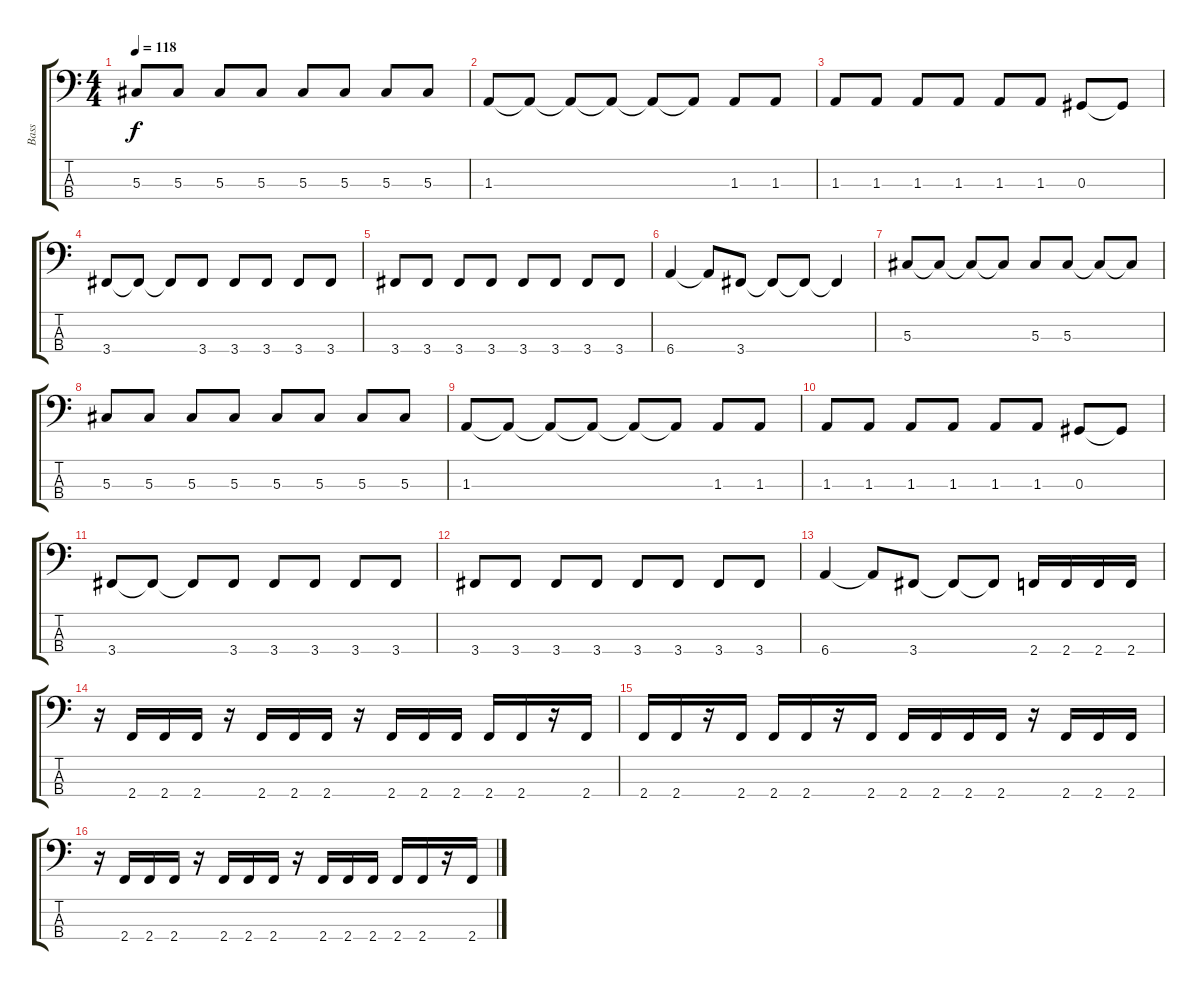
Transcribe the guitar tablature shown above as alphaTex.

\track ("Bass" "Bass") {instrument electricbasspick}
\staff {score tabs}
\tuning (Gb2 Db2 Ab1 Eb1) {hide}
\ts (4 4)
\tempo 118
\clef f4
\ks c
5.3.8{dy f} 5.3.8 5.3.8 5.3.8 5.3.8 5.3.8 5.3.8 5.3.8 |
1.3.8 1.3{t}.8 1.3{t}.8 1.3{t}.8 1.3{t}.8 1.3{t}.8 1.3.8 1.3.8 |
1.3.8 1.3.8 1.3.8 1.3.8 1.3.8 1.3.8 0.3.8 0.3{t}.8 |
3.4.8 3.4{t}.8 3.4{t}.8 3.4.8 3.4.8 3.4.8 3.4.8 3.4.8 |
3.4.8 3.4.8 3.4.8 3.4.8 3.4.8 3.4.8 3.4.8 3.4.8 |
6.4.4 6.4{t}.8 3.4.8 3.4{t}.8 3.4{t}.8 3.4{t}.4 |
5.3.8 5.3{t}.8 5.3{t}.8 5.3{t}.8 5.3.8 5.3.8 5.3{t}.8 5.3{t}.8 |
5.3.8 5.3.8 5.3.8 5.3.8 5.3.8 5.3.8 5.3.8 5.3.8 |
1.3.8 1.3{t}.8 1.3{t}.8 1.3{t}.8 1.3{t}.8 1.3{t}.8 1.3.8 1.3.8 |
1.3.8 1.3.8 1.3.8 1.3.8 1.3.8 1.3.8 0.3.8 0.3{t}.8 |
3.4.8 3.4{t}.8 3.4{t}.8 3.4.8 3.4.8 3.4.8 3.4.8 3.4.8 |
3.4.8 3.4.8 3.4.8 3.4.8 3.4.8 3.4.8 3.4.8 3.4.8 |
6.4.4 6.4{t}.8 3.4.8 3.4{t}.8 3.4{t}.8 2.4.16 2.4.16 2.4.16 2.4.16 |
r.16 2.4.16 2.4.16 2.4.16 r.16 2.4.16 2.4.16 2.4.16 r.16 2.4.16 2.4.16 2.4.16 2.4.16 2.4.16 r.16 2.4.16 |
2.4.16 2.4.16 r.16 2.4.16 2.4.16 2.4.16 r.16 2.4.16 2.4.16 2.4.16 2.4.16 2.4.16 r.16 2.4.16 2.4.16 2.4.16 |
r.16 2.4.16 2.4.16 2.4.16 r.16 2.4.16 2.4.16 2.4.16 r.16 2.4.16 2.4.16 2.4.16 2.4.16 2.4.16 r.16 2.4.16
